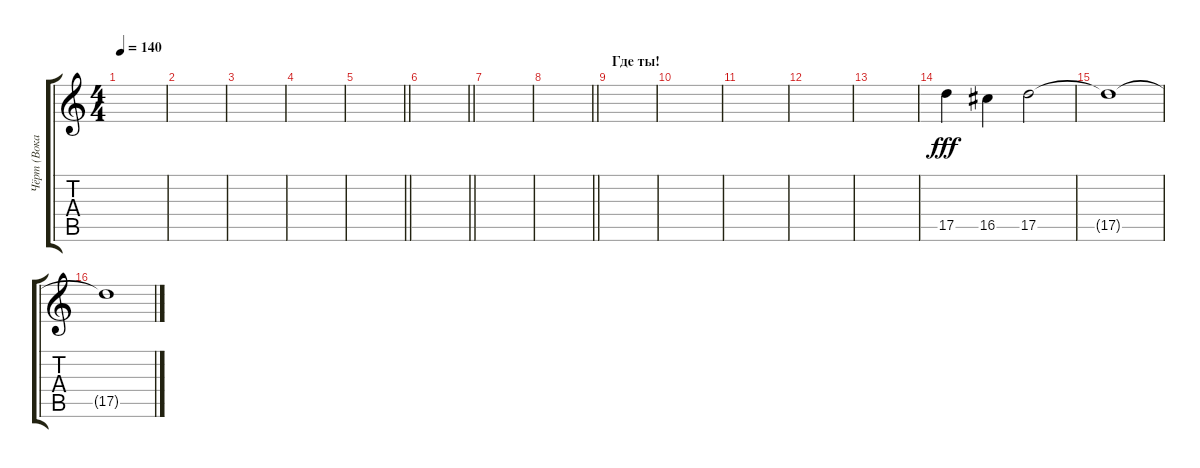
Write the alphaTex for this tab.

\track ("Чёрт (Вокал)" "Чёрт (Вока") {instrument acousticguitarsteel}
\staff {score tabs}
\tuning (E4 B3 G3 D3 A2 E2) {hide}
\ts (4 4)
\tempo 140
\clef g2
\ks c
|
|
|
|
\barLineRight lightlight
|
\barLineRight lightlight
|
|
\barLineRight lightlight
|
\section ("" "Где ты!")
|
|
|
|
|
17.5.4{dy fff volume 8 instrument overdrivenguitar} 16.5.4 17.5.2 |
17.5{t}.1 |
17.5{t}.1
